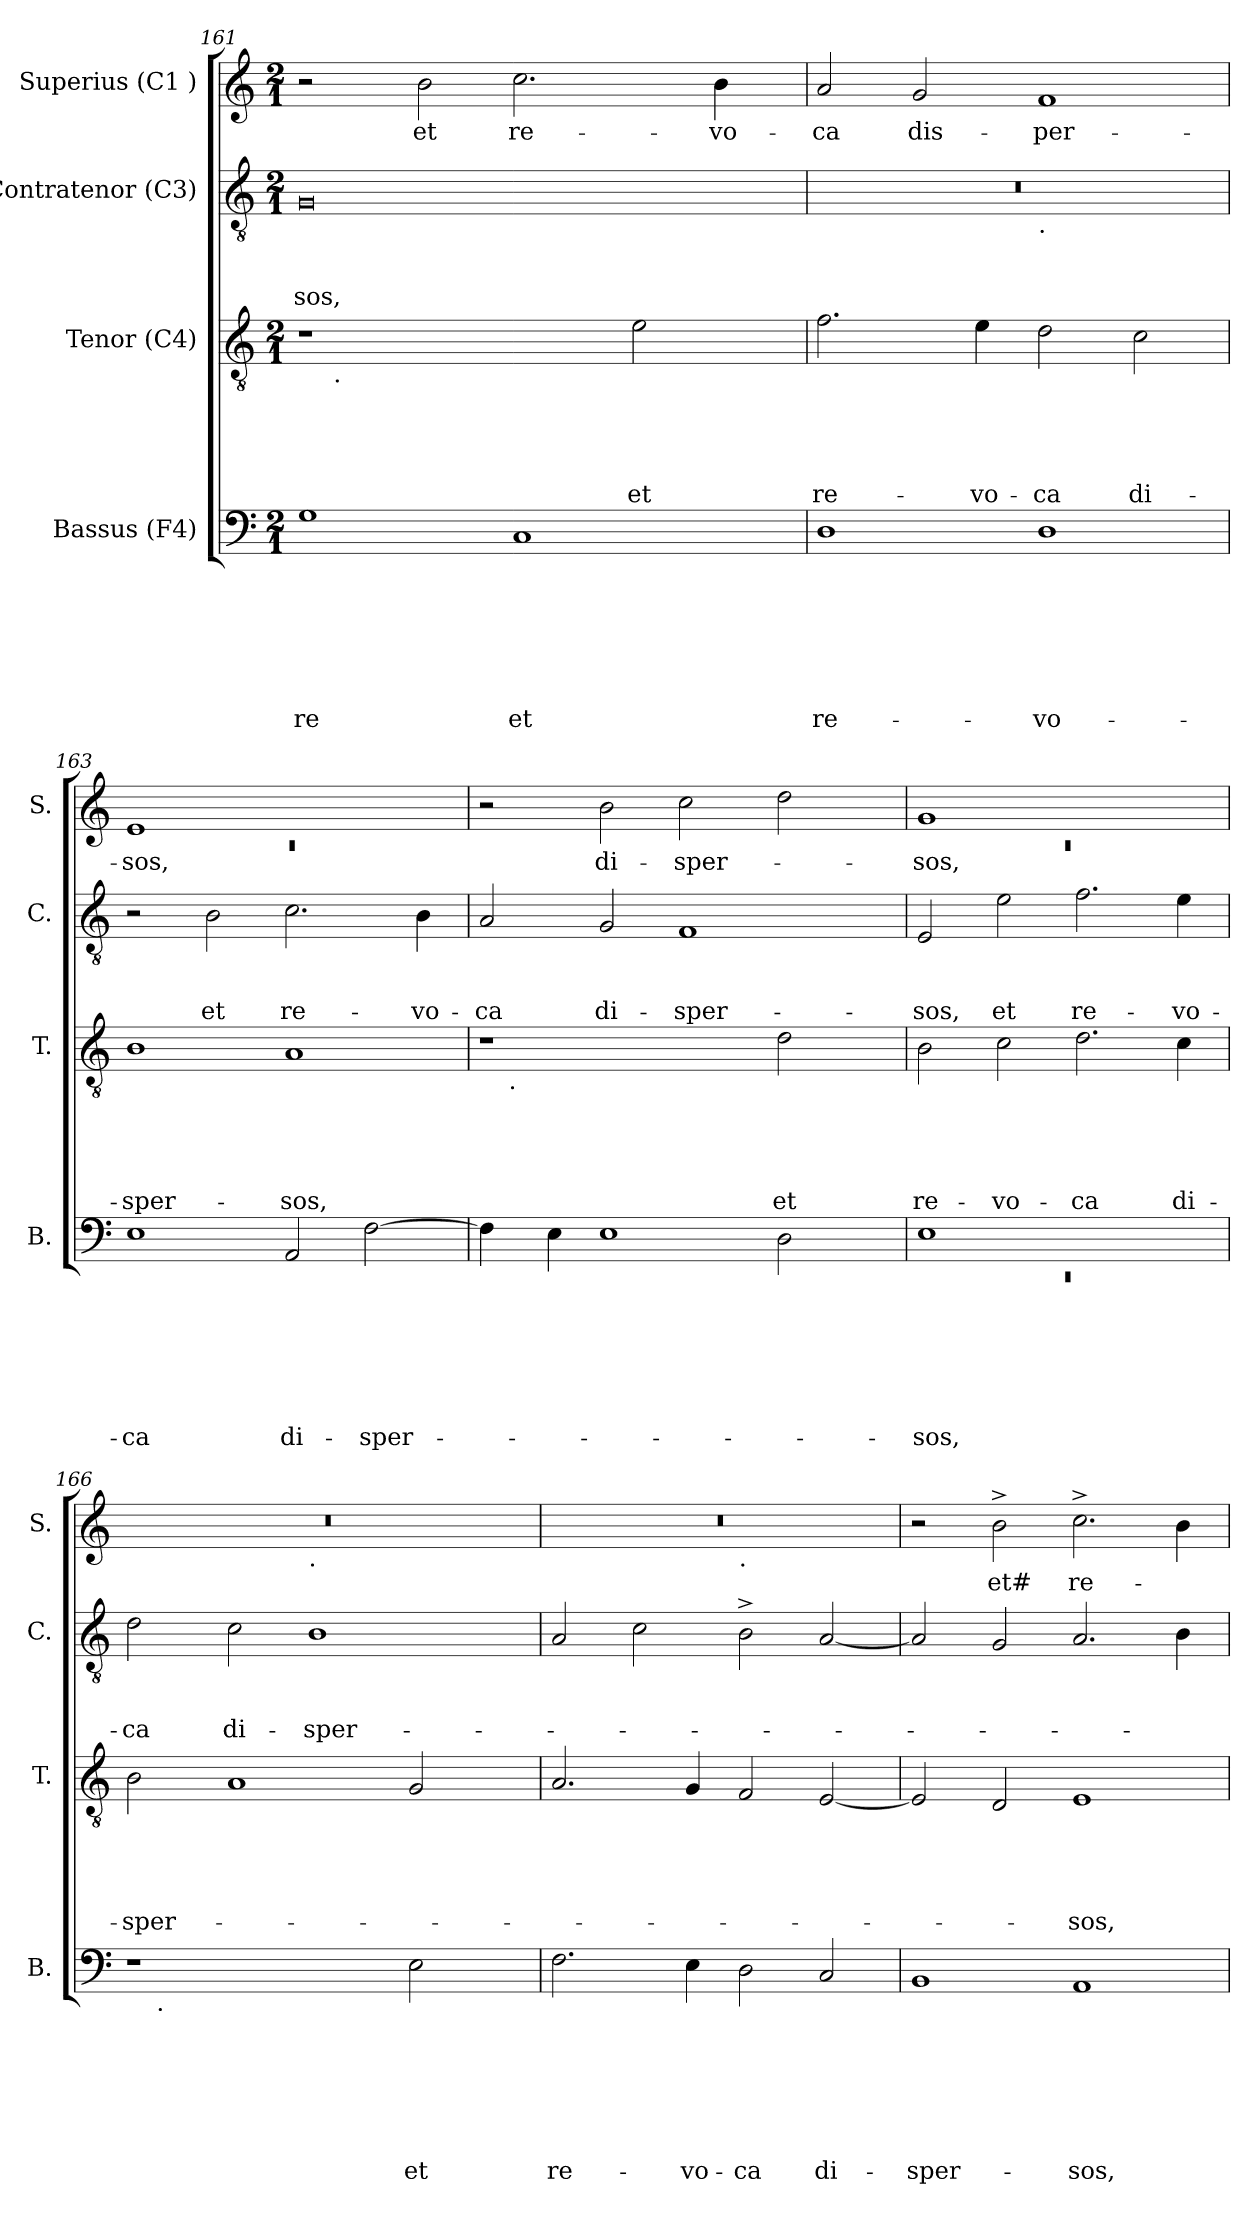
**kern	**text	**text	**text	**text	**text	**text	**text	**kern	**text	**text	**text	**text	**text	**kern	**text	**text	**text	**kern	**text
*part4	*part4	*part4	*part4	*part4	*part4	*part4	*part4	*part3	*part3	*part3	*part3	*part3	*part3	*part2	*part2	*part2	*part2	*part1	*part1
*staff4	*staff4	*staff4	*staff4	*staff4	*staff4	*staff4	*staff4	*staff3	*staff3	*staff3	*staff3	*staff3	*staff3	*staff2	*staff2	*staff2	*staff2	*staff1	*staff1
*I"Bassus (F4)	*	*	*	*	*	*	*	*I"Tenor (C4)	*	*	*	*	*	*I"Contratenor (C3)	*	*	*	*I"Superius (C1 )	*
*I'B.	*	*	*	*	*	*	*	*I'T.	*	*	*	*	*	*I'C.	*	*	*	*I'S.	*
!!LO:LB:g=z
*clefF4	*	*	*	*	*	*	*	*clefGv2	*	*	*	*	*	*clefGv2	*	*	*	*clefG2	*
*k[]	*	*	*	*	*	*	*	*k[]	*	*	*	*	*	*k[]	*	*	*	*k[]	*
*C:	*	*	*	*	*	*	*	*C:	*	*	*	*	*	*C:	*	*	*	*C:	*
*M2/1	*	*	*	*	*	*	*	*M2/1	*	*	*	*	*	*M2/1	*	*	*	*M2/1	*
=161	=161	=161	=161	=161	=161	=161	=161	=161	=161	=161	=161	=161	=161	=161	=161	=161	=161	=161	=161
!	!	!	!	!	!	!	!LO:LY:b	!	!	!	!	!	!	!	!	!	!LO:LY:b	!	!
*	*	*	*	*	*	*	*	*^	*	*	*	*	*	*	*	*	*	*	*
1G	.	.	.	.	.	.	-re	1r	16.ryy	.	.	.	.	.	0G	.	.	-sos,	2r	.
!	!	!	!	!	!	!	!	!	!LO:TX:b:t=.	!	!	!	!	!	!	!	!	!	!	!
.	.	.	.	.	.	.	.	.	1ryy	.	.	.	.	.	.	.	.	.	.	.
!	!	!	!	!	!	!	!	!	!	!	!	!	!	!	!	!	!	!	!	!LO:LY:b
.	.	.	.	.	.	.	.	.	.	.	.	.	.	.	.	.	.	.	2b\	et
!	!	!	!	!	!	!	!LO:LY:b	!	!	!	!	!	!	!	!	!	!	!	!	!LO:LY:b
1C	.	.	.	.	.	.	et	2ryy	.	.	.	.	.	.	.	.	.	.	2.cc\	re-
.	.	.	.	.	.	.	.	.	2ryy	.	.	.	.	.	.	.	.	.	.	.
!	!	!	!	!	!	!	!	!	!	!	!	!	!	!LO:LY:b	!	!	!	!	!	!
.	.	.	.	.	.	.	.	2e\	.	.	.	.	.	-et	.	.	.	.	.	.
.	.	.	.	.	.	.	.	.	4ryy	.	.	.	.	.	.	.	.	.	.	.
!	!	!	!	!	!	!	!	!	!	!	!	!	!	!	!	!	!	!	!	!LO:LY:b
.	.	.	.	.	.	.	.	.	.	.	.	.	.	.	.	.	.	.	4b\	-vo-
.	.	.	.	.	.	.	.	.	8ryy	.	.	.	.	.	.	.	.	.	.	.
.	.	.	.	.	.	.	.	.	32ryy	.	.	.	.	.	.	.	.	.	.	.
=162	=162	=162	=162	=162	=162	=162	=162	=162	=162	=162	=162	=162	=162	=162	=162	=162	=162	=162	=162	=162
!	!	!	!	!	!	!	!LO:LY:b	!	!	!	!	!	!	!LO:LY:b	!	!	!	!	!	!LO:LY:b
*	*	*	*	*	*	*	*	*v	*v	*	*	*	*	*	*^	*	*	*	*	*
1D	.	.	.	.	.	.	re-	2.f\	.	.	.	.	re-	0r	1ryy	.	.	.	2a/	-ca
!	!	!	!	!	!	!	!	!	!	!	!	!	!	!	!	!	!	!	!	!LO:LY:b
.	.	.	.	.	.	.	.	.	.	.	.	.	.	.	.	.	.	.	2g/	dis-
!	!	!	!	!	!	!	!	!	!	!	!	!	!LO:LY:b	!	!	!	!	!	!	!
.	.	.	.	.	.	.	.	4e\	.	.	.	.	-vo-	.	.	.	.	.	.	.
!	!	!	!	!	!	!	!	!	!	!	!	!	!	!	!LO:TX:b:t=.	!	!	!	!	!
!	!	!	!	!	!	!	!LO:LY:b	!	!	!	!	!	!LO:LY:b	!	!	!	!	!	!	!LO:LY:b
1D	.	.	.	.	.	.	-vo-	2d\	.	.	.	.	-ca	.	1ryy	.	.	.	1f	-per-
!	!	!	!	!	!	!	!	!	!	!	!	!	!LO:LY:b	!	!	!	!	!	!	!
.	.	.	.	.	.	.	.	2c\	.	.	.	.	di-	.	.	.	.	.	.	.
=163	=163	=163	=163	=163	=163	=163	=163	=163	=163	=163	=163	=163	=163	=163	=163	=163	=163	=163	=163	=163
*	*	*	*	*	*	*	*	*	*	*	*	*	*	*	*	*	*	*	*^	*
!	!	!	!	!	!	!	!LO:LY:b	!	!	!	!	!	!LO:LY:b	!	!	!	!	!	!	!LO:N:vis=1	!LO:LY:b
*	*	*	*	*	*	*	*	*	*	*	*	*	*	*v	*v	*	*	*	*	*	*
1E	.	.	.	.	.	.	-ca	1B	.	.	.	.	-sper-	2r	.	.	.	1e	0rc	-sos,
!	!	!	!	!	!	!	!	!	!	!	!	!	!	!	!	!	!LO:LY:b	!	!	!
.	.	.	.	.	.	.	.	.	.	.	.	.	.	2B\	.	.	et	.	.	.
!	!	!	!	!	!	!	!LO:LY:b	!	!	!	!	!	!LO:LY:b	!	!	!	!LO:LY:b	!	!	!
2AA/	.	.	.	.	.	.	di-	1A	.	.	.	.	-sos,	2.c\	.	.	re-	1ryy	.	.
!	!	!	!	!	!	!	!LO:LY:b	!	!	!	!	!	!	!	!	!	!	!	!	!
[>2F\	.	.	.	.	.	.	-sper-	.	.	.	.	.	.	.	.	.	.	.	.	.
!	!	!	!	!	!	!	!	!	!	!	!	!	!	!	!	!	!LO:LY:b	!	!	!
.	.	.	.	.	.	.	.	.	.	.	.	.	.	4B\	.	.	-vo-	.	.	.
*	*	*	*	*	*	*	*	*	*	*	*	*	*	*	*	*	*	*v	*v	*
=164	=164	=164	=164	=164	=164	=164	=164	=164	=164	=164	=164	=164	=164	=164	=164	=164	=164	=164	=164
!	!	!	!	!	!	!	!	!	!	!	!	!	!	!	!	!	!LO:LY:b	!	!
*	*	*	*	*	*	*	*	*^	*	*	*	*	*	*	*	*	*	*	*
4F\]	.	.	.	.	.	.	.	1r	16.ryy	.	.	.	.	.	2A/	.	.	-ca	2r	.
!	!	!	!	!	!	!	!	!	!LO:TX:b:t=.	!	!	!	!	!	!	!	!	!	!	!
.	.	.	.	.	.	.	.	.	1ryy	.	.	.	.	.	.	.	.	.	.	.
4E\	.	.	.	.	.	.	.	.	.	.	.	.	.	.	.	.	.	.	.	.
!	!	!	!	!	!	!	!	!	!	!	!	!	!	!	!	!	!	!LO:LY:b	!	!LO:LY:b
1E	.	.	.	.	.	.	.	.	.	.	.	.	.	.	2G/	.	.	di-	2b\	di-
!	!	!	!	!	!	!	!	!	!	!	!	!	!	!	!	!	!	!LO:LY:b	!	!LO:LY:b
.	.	.	.	.	.	.	.	2ryy	.	.	.	.	.	.	1F	.	.	-sper-	2cc\	-sper-
.	.	.	.	.	.	.	.	.	2ryy	.	.	.	.	.	.	.	.	.	.	.
!	!	!	!	!	!	!	!	!	!	!	!	!	!	!LO:LY:b	!	!	!	!	!	!
2D\	.	.	.	.	.	.	.	2d\	.	.	.	.	.	et	.	.	.	.	2dd\	.
.	.	.	.	.	.	.	.	.	4ryy	.	.	.	.	.	.	.	.	.	.	.
.	.	.	.	.	.	.	.	.	8ryy	.	.	.	.	.	.	.	.	.	.	.
.	.	.	.	.	.	.	.	.	32ryy	.	.	.	.	.	.	.	.	.	.	.
!!LO:PB:g=z
=165	=165	=165	=165	=165	=165	=165	=165	=165	=165	=165	=165	=165	=165	=165	=165	=165	=165	=165	=165	=165
*^	*	*	*	*	*	*	*	*	*	*	*	*	*	*	*	*	*	*	*^	*
!	!LO:N:vis=1	!	!	!	!	!	!	!LO:LY:b	!	!	!	!	!	!	!LO:LY:b	!	!	!	!LO:LY:b	!	!LO:N:vis=1	!LO:LY:b
*	*	*	*	*	*	*	*	*	*v	*v	*	*	*	*	*	*	*	*	*	*	*	*
1E	0rEE	.	.	.	.	.	.	-sos,	2B\	.	.	.	.	re-	2E/	.	.	-sos,	1g	0rc	-sos,
!	!	!	!	!	!	!	!	!	!	!	!	!	!	!LO:LY:b	!	!	!	!LO:LY:b	!	!	!
.	.	.	.	.	.	.	.	.	2c\	.	.	.	.	-vo-	2e\	.	.	et	.	.	.
!	!	!	!	!	!	!	!	!	!	!	!	!	!	!LO:LY:b	!	!	!	!LO:LY:b	!	!	!
1ryy	.	.	.	.	.	.	.	.	2.d\	.	.	.	.	-ca	2.f\	.	.	re-	1ryy	.	.
!	!	!	!	!	!	!	!	!	!	!	!	!	!	!LO:LY:b	!	!	!	!LO:LY:b	!	!	!
.	.	.	.	.	.	.	.	.	4c\	.	.	.	.	di-	4e\	.	.	-vo-	.	.	.
=166	=166	=166	=166	=166	=166	=166	=166	=166	=166	=166	=166	=166	=166	=166	=166	=166	=166	=166	=166	=166	=166
!	!	!	!	!	!	!	!	!	!	!	!	!	!	!LO:LY:b	!	!	!	!LO:LY:b	!	!	!
1r	16.ryy	.	.	.	.	.	.	.	2B\	.	.	.	.	-sper-	2d\	.	.	-ca	0r	1ryy	.
!	!LO:TX:b:t=.	!	!	!	!	!	!	!	!	!	!	!	!	!	!	!	!	!	!	!	!
.	1ryy	.	.	.	.	.	.	.	.	.	.	.	.	.	.	.	.	.	.	.	.
!	!	!	!	!	!	!	!	!	!	!	!	!	!	!	!	!	!	!LO:LY:b	!	!	!
.	.	.	.	.	.	.	.	.	1A	.	.	.	.	.	2c\	.	.	di-	.	.	.
!	!	!	!	!	!	!	!	!	!	!	!	!	!	!	!	!	!	!	!	!LO:TX:b:t=.	!
!	!	!	!	!	!	!	!	!	!	!	!	!	!	!	!	!	!	!LO:LY:b	!	!	!
2ryy	.	.	.	.	.	.	.	.	.	.	.	.	.	.	1B	.	.	-sper-	.	1ryy	.
.	2ryy	.	.	.	.	.	.	.	.	.	.	.	.	.	.	.	.	.	.	.	.
!	!	!	!	!	!	!	!	!LO:LY:b	!	!	!	!	!	!	!	!	!	!	!	!	!
2E\	.	.	.	.	.	.	.	et	2G/	.	.	.	.	.	.	.	.	.	.	.	.
.	4ryy	.	.	.	.	.	.	.	.	.	.	.	.	.	.	.	.	.	.	.	.
.	8ryy	.	.	.	.	.	.	.	.	.	.	.	.	.	.	.	.	.	.	.	.
.	32ryy	.	.	.	.	.	.	.	.	.	.	.	.	.	.	.	.	.	.	.	.
=167	=167	=167	=167	=167	=167	=167	=167	=167	=167	=167	=167	=167	=167	=167	=167	=167	=167	=167	=167	=167	=167
!	!	!	!	!	!	!	!	!LO:LY:b	!	!	!	!	!	!	!	!	!	!	!	!	!
*v	*v	*	*	*	*	*	*	*	*	*	*	*	*	*	*	*	*	*	*	*	*
2.F\	.	.	.	.	.	.	re-	2.A/	.	.	.	.	.	2A/	.	.	.	0r	1ryy	.
.	.	.	.	.	.	.	.	.	.	.	.	.	.	2c\	.	.	.	.	.	.
!	!	!	!	!	!	!	!LO:LY:b	!	!	!	!	!	!	!	!	!	!	!	!	!
4E\	.	.	.	.	.	.	-vo-	4G/	.	.	.	.	.	.	.	.	.	.	.	.
!	!	!	!	!	!	!	!	!	!	!	!	!	!	!	!	!	!	!	!LO:TX:b:t=.	!
!	!	!	!	!	!	!	!LO:LY:b	!	!	!	!	!	!	!	!	!	!	!	!	!
2D\	.	.	.	.	.	.	-ca	2F/	.	.	.	.	.	2B^>\	.	.	.	.	1ryy	.
!	!	!	!	!	!	!	!LO:LY:b	!	!	!	!	!	!	!	!	!	!	!	!	!
2C/	.	.	.	.	.	.	di-	[<2E/	.	.	.	.	.	[<2A/	.	.	.	.	.	.
=168	=168	=168	=168	=168	=168	=168	=168	=168	=168	=168	=168	=168	=168	=168	=168	=168	=168	=168	=168	=168
!	!	!	!	!	!	!	!LO:LY:b	!	!	!	!	!	!	!	!	!	!	!	!	!
*	*	*	*	*	*	*	*	*	*	*	*	*	*	*	*	*	*	*v	*v	*
1BB	.	.	.	.	.	.	-sper-	2E/]	.	.	.	.	.	2A/]	.	.	.	2r	.
!	!	!	!	!	!	!	!	!	!	!	!	!	!	!	!	!	!	!	!LO:LY:b
.	.	.	.	.	.	.	.	2D/	.	.	.	.	.	2G/	.	.	.	2b^>\	et#
!	!	!	!	!	!	!	!LO:LY:b	!	!	!	!	!	!LO:LY:b	!	!	!	!	!	!LO:LY:b
1AA	.	.	.	.	.	.	-sos,	1E	.	.	.	.	-sos,	2.A/	.	.	.	2.cc^>\	re-
.	.	.	.	.	.	.	.	.	.	.	.	.	.	4B\	.	.	.	4b\	.
=	=	=	=	=	=	=	=	=	=	=	=	=	=	=	=	=	=	=	=
*-	*-	*-	*-	*-	*-	*-	*-	*-	*-	*-	*-	*-	*-	*-	*-	*-	*-	*-	*-
